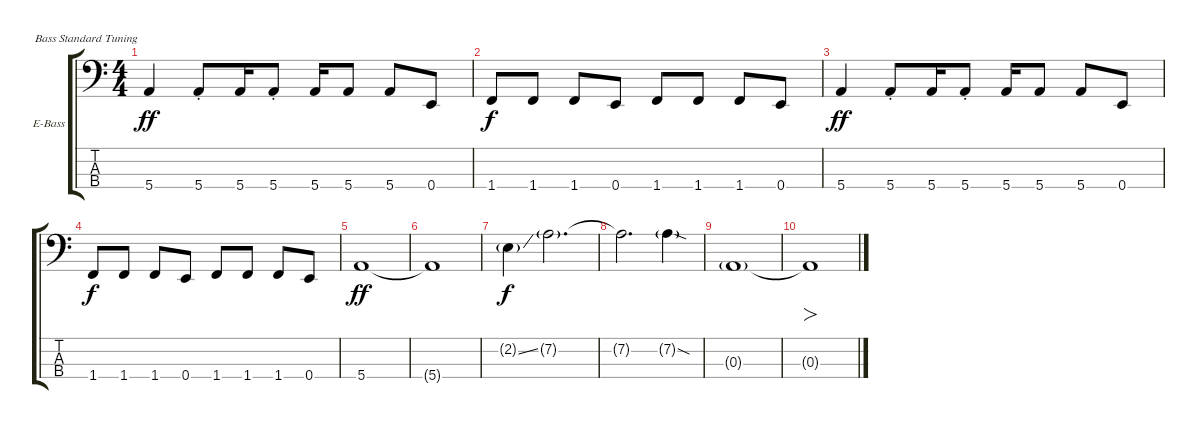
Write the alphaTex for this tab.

\defaultSystemsLayout 4
\bracketExtendMode groupsimilarinstruments
\firstSystemTrackNameOrientation horizontal
\otherSystemsTrackNameOrientation horizontal
\track ("Bass" "E-Bass") {instrument electricbassfinger}
\staff {score tabs}
\tuning (G2 D2 A1 E1)
\ts (4 4)
\tempo (92 hide)
\clef f4
\scale
0.333333
\ks c
5.4.4{dy ff} 5.4{st}.8 5.4.16 5.4{st}.8 5.4.16 5.4.8 5.4.8 0.4.8 |
\scale
0.333333 1.4.8{dy f} 1.4.8 1.4.8 0.4.8 1.4.8 1.4.8 1.4.8 0.4.8 |
\scale
0.333333 5.4.4{dy ff} 5.4{st}.8 5.4.16 5.4{st}.8 5.4.16 5.4.8 5.4.8 0.4.8 |
\scale
0.333333 1.4.8{dy f} 1.4.8 1.4.8 0.4.8 1.4.8 1.4.8 1.4.8 0.4.8 |
\scale
0.333333 5.4.1{dy ff} |
\scale
0.333333 5.4{t}.1 |
\tempo (80 0.25 hide)
2.2{ss g}.4{dy f} 7.2{g}.2{d} |
\tempo (90 hide)
\tempo (85 0.75 hide)
7.2{t}.2{d} 7.2{sod g}.4 |
0.3{g}.1 |
0.3{t}.1{fo}
